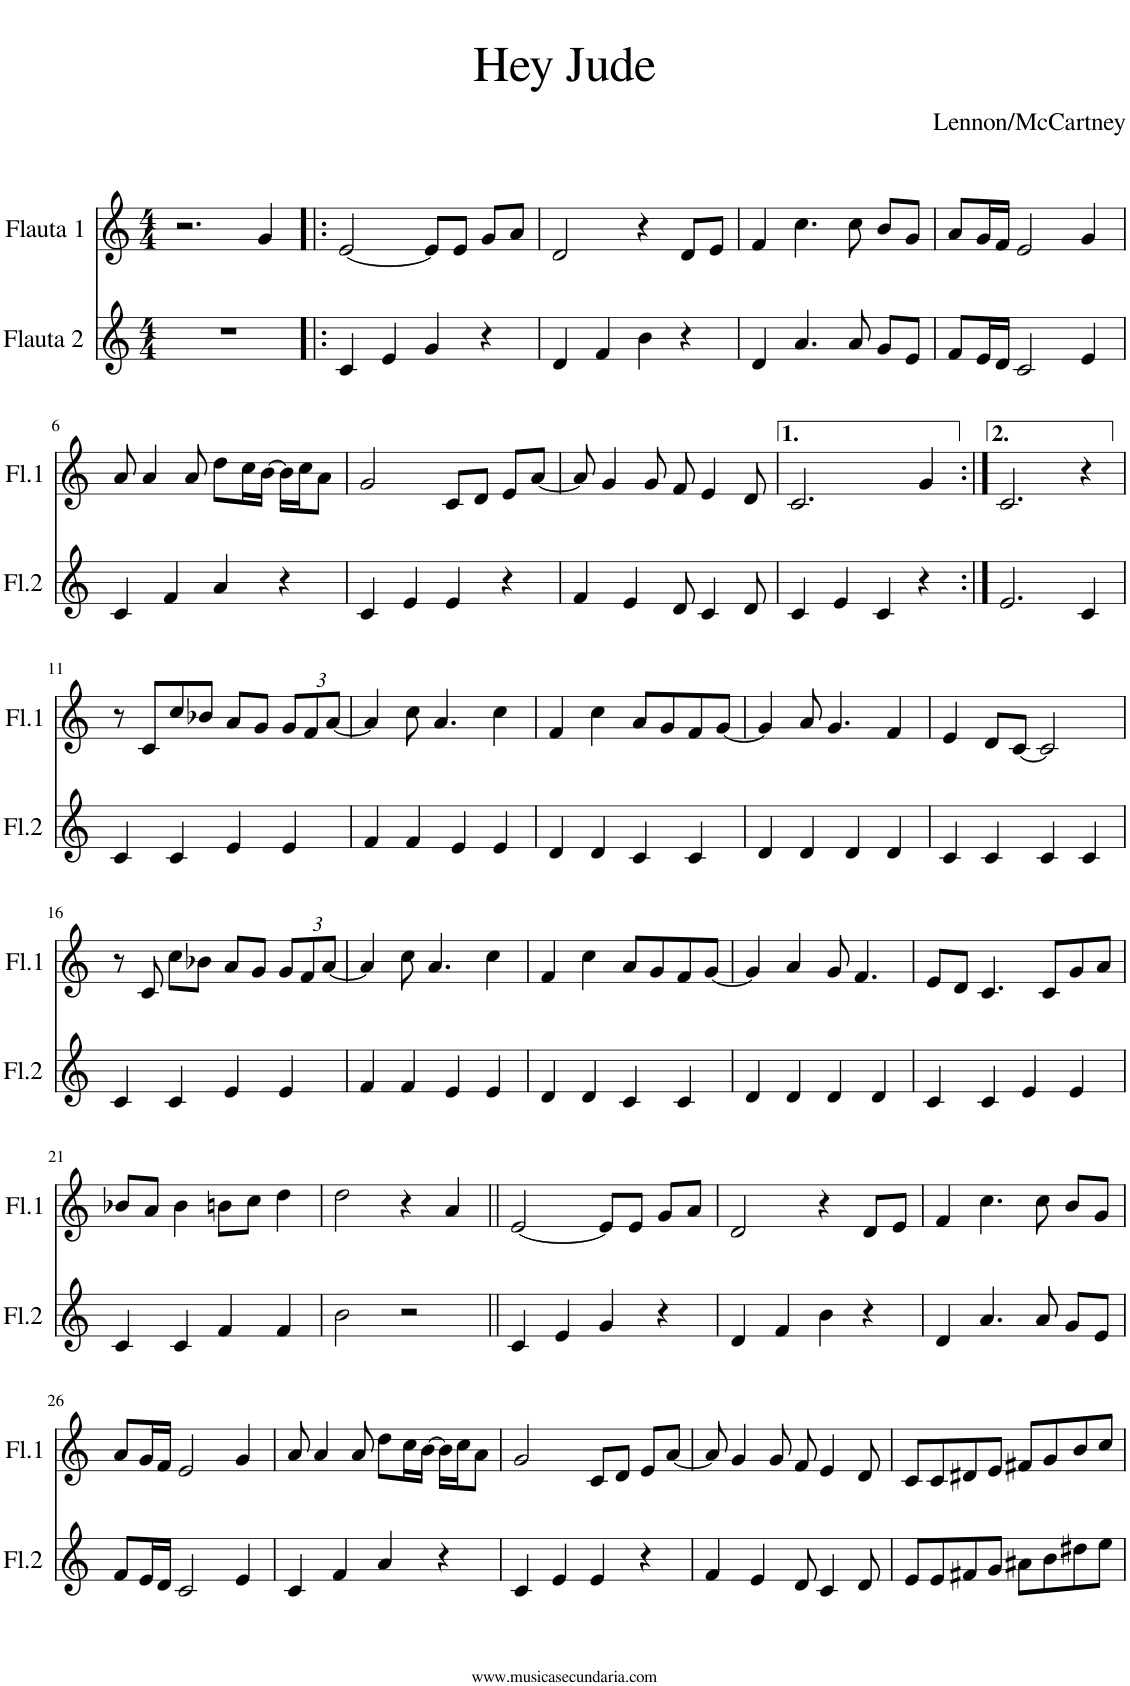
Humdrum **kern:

**kern	**kern
*part2	*part1
*staff2	*staff1
*I"Flauta 2	*I"Flauta 1
*I'Fl.2	*I'Fl.1
*clefG2	*clefG2
*k[]	*k[]
*M4/4	*M4/4
=1	=1
1r	2.r
.	4g/
=2!|:	=2!|:
4c/	[2e/
4e/	.
4g/	8e/L]
.	8e/J
4r	8g/L
.	8a/J
=3	=3
4d/	2d/
4f/	.
4b\	4r
4r	8d/L
.	8e/J
=4	=4
4d/	4f/
4.a/	4.cc\
8a/	8cc\
8g/L	8b/L
8e/J	8g/J
=5	=5
8f/L	8a/L
16e/L	16g/L
16d/JJ	16f/JJ
2c/	2e/
4e/	4g/
!!LO:LB:g=z
=6	=6
4c/	8a/
.	4a/
4f/	.
.	8a/
4a/	8dd\L
.	16cc\L
.	[16b\JJ
4r	16b\LL]
.	16cc\J
.	8a\J
=7	=7
4c/	2g/
4e/	.
4e/	8c/L
.	8d/J
4r	8e/L
.	[8a/J
=8	=8
4f/	8a/]
.	4g/
4e/	.
.	8g/
8d/	8f/
4c/	4e/
8d/	8d/
=9	=9
4c/	2.c/
4e/	.
4c/	.
4r	4g/
=10:|!	=10:|!
2.e/	2.c/
4c/	4r
!!LO:LB:g=z
=11	=11
4c/	8r
.	8c/L
4c/	8cc/
.	8b-X/J
4e/	8a/L
.	8g/J
*	*Xbrackettup
4e/	12g/L
.	12f/
.	[12a/J
=12	=12
4f/	4a/]
4f/	8cc\
.	4.a/
4e/	.
4e/	4cc\
=13	=13
4d/	4f/
4d/	4cc\
4c/	8a/L
.	8g/
4c/	8f/
.	[8g/J
=14	=14
4d/	4g/]
4d/	8a/
.	4.g/
4d/	.
4d/	4f/
=15	=15
4c/	4e/
4c/	8d/L
.	[8c/J
4c/	2c/]
4c/	.
!!LO:LB:g=z
=16	=16
4c/	8r
.	8c/
4c/	8cc\L
.	8b-X\J
4e/	8a/L
.	8g/J
4e/	12g/L
.	12f/
.	[12a/J
=17	=17
4f/	4a/]
4f/	8cc\
.	4.a/
4e/	.
4e/	4cc\
=18	=18
4d/	4f/
4d/	4cc\
4c/	8a/L
.	8g/
4c/	8f/
.	[8g/J
=19	=19
4d/	4g/]
4d/	4a/
4d/	8g/
.	4.f/
4d/	.
=20	=20
4c/	8e/L
.	8d/J
4c/	4.c/
4e/	.
.	8c/L
4e/	8g/
.	8a/J
!!LO:LB:g=z
=21	=21
4c/	8b-X/L
.	8a/J
4c/	4b-\
4f/	8bn\L
.	8cc\J
4f/	4dd\
=22	=22
2b\	2dd\
2r	4r
.	4a/
=23||	=23||
4c/	[2e/
4e/	.
4g/	8e/L]
.	8e/J
4r	8g/L
.	8a/J
=24	=24
4d/	2d/
4f/	.
4b\	4r
4r	8d/L
.	8e/J
=25	=25
4d/	4f/
4.a/	4.cc\
8a/	8cc\
8g/L	8b/L
8e/J	8g/J
!!LO:LB:g=z
=26	=26
8f/L	8a/L
16e/L	16g/L
16d/JJ	16f/JJ
2c/	2e/
4e/	4g/
=27	=27
4c/	8a/
.	4a/
4f/	.
.	8a/
4a/	8dd\L
.	16cc\L
.	[16b\JJ
4r	16b\LL]
.	16cc\J
.	8a\J
=28	=28
4c/	2g/
4e/	.
4e/	8c/L
.	8d/J
4r	8e/L
.	[8a/J
=29	=29
4f/	8a/]
.	4g/
4e/	.
.	8g/
8d/	8f/
4c/	4e/
8d/	8d/
=30	=30
8e/L	8c/L
8e/	8c/
8f#X/	8d#X/
8g/J	8e/J
8a#X\L	8f#X/L
8b\	8g/
8dd#X\	8b/
8ee\J	8cc/J
=	=
*-	*-
